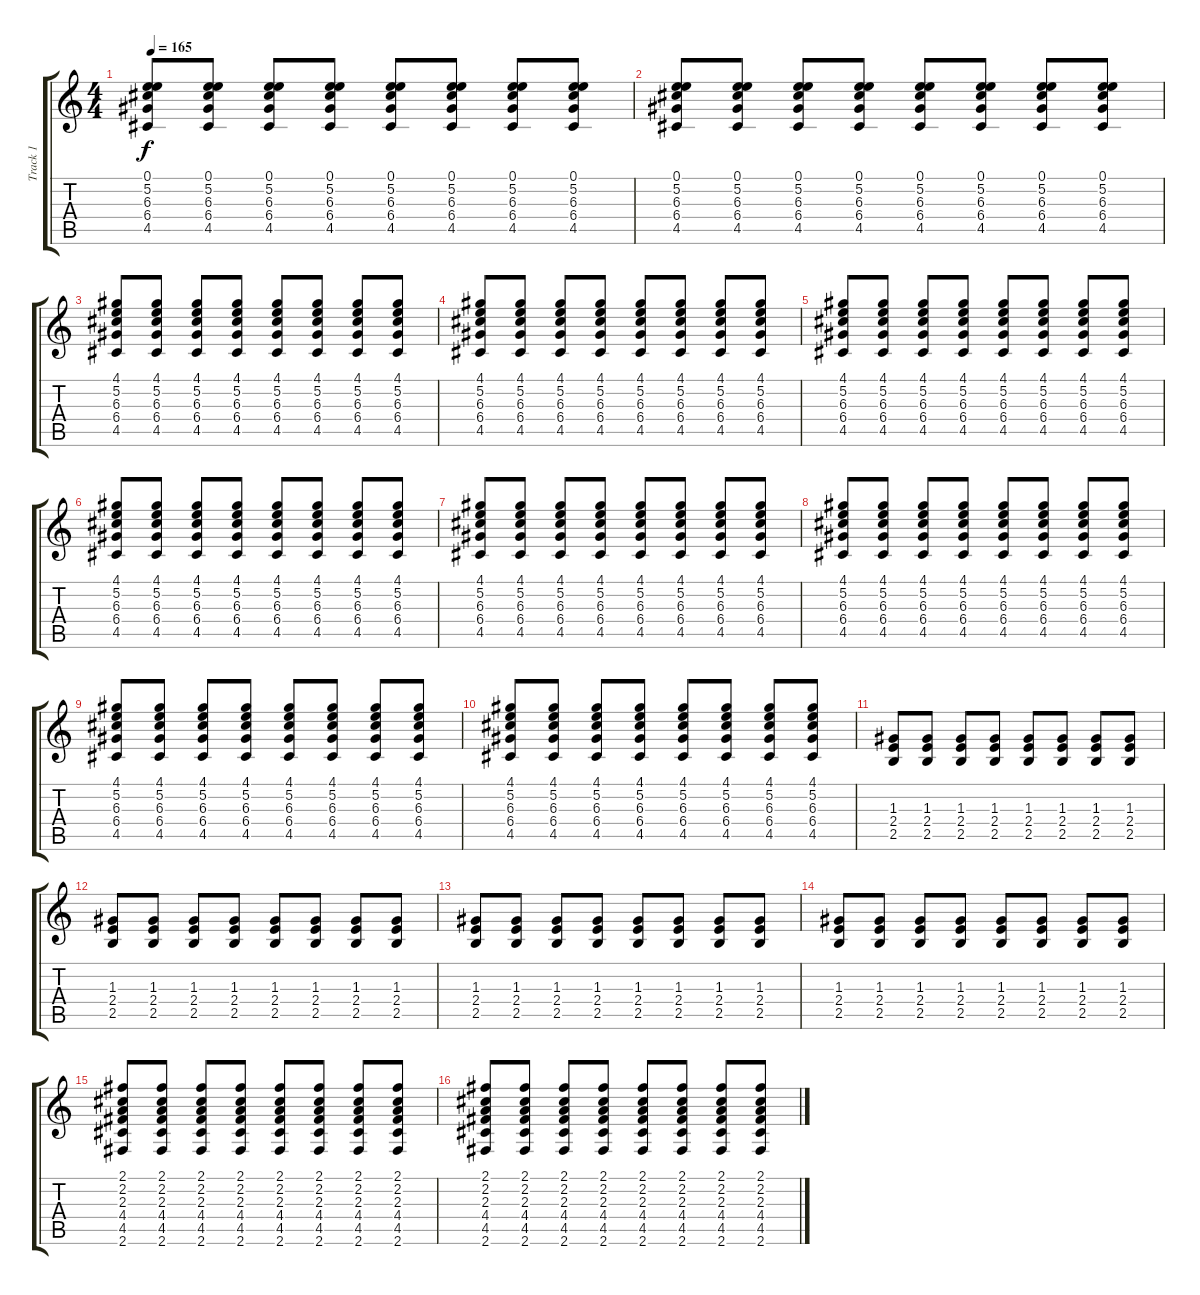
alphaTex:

\track ("Track 1" "Track 1") {instrument acousticguitarsteel}
\staff {score tabs}
\tuning (E4 B3 G3 D3 A2 E2) {hide}
\ts (4 4)
\tempo 165
\clef g2
\ks c
(0.1 5.2 6.3 6.4 4.5).8{dy f} (0.1 5.2 6.3 6.4 4.5).8 (0.1 5.2 6.3 6.4 4.5).8 (0.1 5.2 6.3 6.4 4.5).8 (0.1 5.2 6.3 6.4 4.5).8 (0.1 5.2 6.3 6.4 4.5).8 (0.1 5.2 6.3 6.4 4.5).8 (0.1 5.2 6.3 6.4 4.5).8 |
(0.1 5.2 6.3 6.4 4.5).8 (0.1 5.2 6.3 6.4 4.5).8 (0.1 5.2 6.3 6.4 4.5).8 (0.1 5.2 6.3 6.4 4.5).8 (0.1 5.2 6.3 6.4 4.5).8 (0.1 5.2 6.3 6.4 4.5).8 (0.1 5.2 6.3 6.4 4.5).8 (0.1 5.2 6.3 6.4 4.5).8 |
(4.1 5.2 6.3 6.4 4.5).8 (4.1 5.2 6.3 6.4 4.5).8 (4.1 5.2 6.3 6.4 4.5).8 (4.1 5.2 6.3 6.4 4.5).8 (4.1 5.2 6.3 6.4 4.5).8 (4.1 5.2 6.3 6.4 4.5).8 (4.1 5.2 6.3 6.4 4.5).8 (4.1 5.2 6.3 6.4 4.5).8 |
(4.1 5.2 6.3 6.4 4.5).8 (4.1 5.2 6.3 6.4 4.5).8 (4.1 5.2 6.3 6.4 4.5).8 (4.1 5.2 6.3 6.4 4.5).8 (4.1 5.2 6.3 6.4 4.5).8 (4.1 5.2 6.3 6.4 4.5).8 (4.1 5.2 6.3 6.4 4.5).8 (4.1 5.2 6.3 6.4 4.5).8 |
(4.1 5.2 6.3 6.4 4.5).8 (4.1 5.2 6.3 6.4 4.5).8 (4.1 5.2 6.3 6.4 4.5).8 (4.1 5.2 6.3 6.4 4.5).8 (4.1 5.2 6.3 6.4 4.5).8 (4.1 5.2 6.3 6.4 4.5).8 (4.1 5.2 6.3 6.4 4.5).8 (4.1 5.2 6.3 6.4 4.5).8 |
(4.1 5.2 6.3 6.4 4.5).8 (4.1 5.2 6.3 6.4 4.5).8 (4.1 5.2 6.3 6.4 4.5).8 (4.1 5.2 6.3 6.4 4.5).8 (4.1 5.2 6.3 6.4 4.5).8 (4.1 5.2 6.3 6.4 4.5).8 (4.1 5.2 6.3 6.4 4.5).8 (4.1 5.2 6.3 6.4 4.5).8 |
(4.1 5.2 6.3 6.4 4.5).8 (4.1 5.2 6.3 6.4 4.5).8 (4.1 5.2 6.3 6.4 4.5).8 (4.1 5.2 6.3 6.4 4.5).8 (4.1 5.2 6.3 6.4 4.5).8 (4.1 5.2 6.3 6.4 4.5).8 (4.1 5.2 6.3 6.4 4.5).8 (4.1 5.2 6.3 6.4 4.5).8 |
(4.1 5.2 6.3 6.4 4.5).8 (4.1 5.2 6.3 6.4 4.5).8 (4.1 5.2 6.3 6.4 4.5).8 (4.1 5.2 6.3 6.4 4.5).8 (4.1 5.2 6.3 6.4 4.5).8 (4.1 5.2 6.3 6.4 4.5).8 (4.1 5.2 6.3 6.4 4.5).8 (4.1 5.2 6.3 6.4 4.5).8 |
(4.1 5.2 6.3 6.4 4.5).8 (4.1 5.2 6.3 6.4 4.5).8 (4.1 5.2 6.3 6.4 4.5).8 (4.1 5.2 6.3 6.4 4.5).8 (4.1 5.2 6.3 6.4 4.5).8 (4.1 5.2 6.3 6.4 4.5).8 (4.1 5.2 6.3 6.4 4.5).8 (4.1 5.2 6.3 6.4 4.5).8 |
(4.1 5.2 6.3 6.4 4.5).8 (4.1 5.2 6.3 6.4 4.5).8 (4.1 5.2 6.3 6.4 4.5).8 (4.1 5.2 6.3 6.4 4.5).8 (4.1 5.2 6.3 6.4 4.5).8 (4.1 5.2 6.3 6.4 4.5).8 (4.1 5.2 6.3 6.4 4.5).8 (4.1 5.2 6.3 6.4 4.5).8 |
(1.3 2.4 2.5).8 (1.3 2.4 2.5).8 (1.3 2.4 2.5).8 (1.3 2.4 2.5).8 (1.3 2.4 2.5).8 (1.3 2.4 2.5).8 (1.3 2.4 2.5).8 (1.3 2.4 2.5).8 |
(1.3 2.4 2.5).8 (1.3 2.4 2.5).8 (1.3 2.4 2.5).8 (1.3 2.4 2.5).8 (1.3 2.4 2.5).8 (1.3 2.4 2.5).8 (1.3 2.4 2.5).8 (1.3 2.4 2.5).8 |
(1.3 2.4 2.5).8 (1.3 2.4 2.5).8 (1.3 2.4 2.5).8 (1.3 2.4 2.5).8 (1.3 2.4 2.5).8 (1.3 2.4 2.5).8 (1.3 2.4 2.5).8 (1.3 2.4 2.5).8 |
(1.3 2.4 2.5).8 (1.3 2.4 2.5).8 (1.3 2.4 2.5).8 (1.3 2.4 2.5).8 (1.3 2.4 2.5).8 (1.3 2.4 2.5).8 (1.3 2.4 2.5).8 (1.3 2.4 2.5).8 |
(2.1 2.2 2.3 4.4 4.5 2.6).8 (2.1 2.2 2.3 4.4 4.5 2.6).8 (2.1 2.2 2.3 4.4 4.5 2.6).8 (2.1 2.2 2.3 4.4 4.5 2.6).8 (2.1 2.2 2.3 4.4 4.5 2.6).8 (2.1 2.2 2.3 4.4 4.5 2.6).8 (2.1 2.2 2.3 4.4 4.5 2.6).8 (2.1 2.2 2.3 4.4 4.5 2.6).8 |
(2.1 2.2 2.3 4.4 4.5 2.6).8 (2.1 2.2 2.3 4.4 4.5 2.6).8 (2.1 2.2 2.3 4.4 4.5 2.6).8 (2.1 2.2 2.3 4.4 4.5 2.6).8 (2.1 2.2 2.3 4.4 4.5 2.6).8 (2.1 2.2 2.3 4.4 4.5 2.6).8 (2.1 2.2 2.3 4.4 4.5 2.6).8 (2.1 2.2 2.3 4.4 4.5 2.6).8
